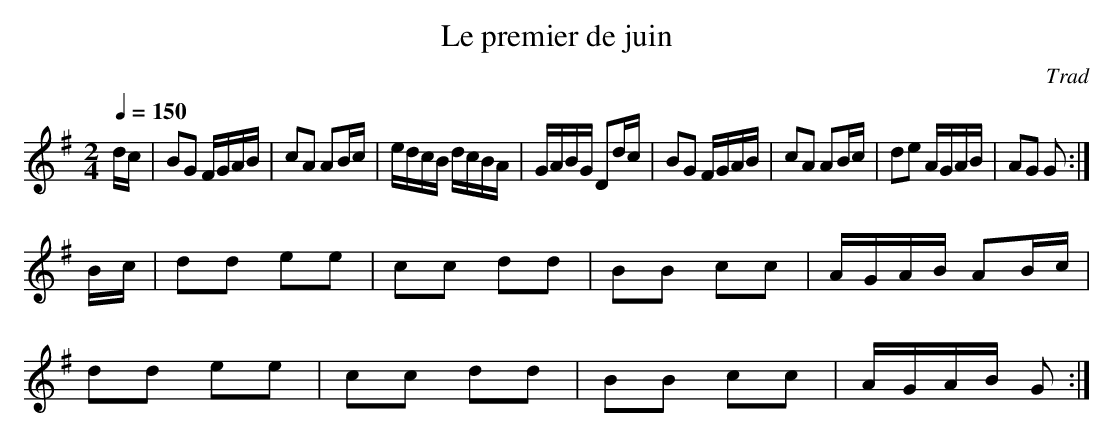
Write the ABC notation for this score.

X:1
T:Le premier de juin
C:Trad
Q:1/4=150
M:2/4
K:G
dc|B2G2 FGAB|c2A2 A2Bc|edcB dcBA|GABG D2dc|B2G2 FGAB|c2A2 A2Bc|d2e2 AGAB|A2G2 G2:|
Bc|d2d2 e2e2|c2c2 d2d2|B2B2 c2c2|AGAB A2Bc|
d2d2 e2e2|c2c2 d2d2|B2B2 c2c2|AGAB G2:|
